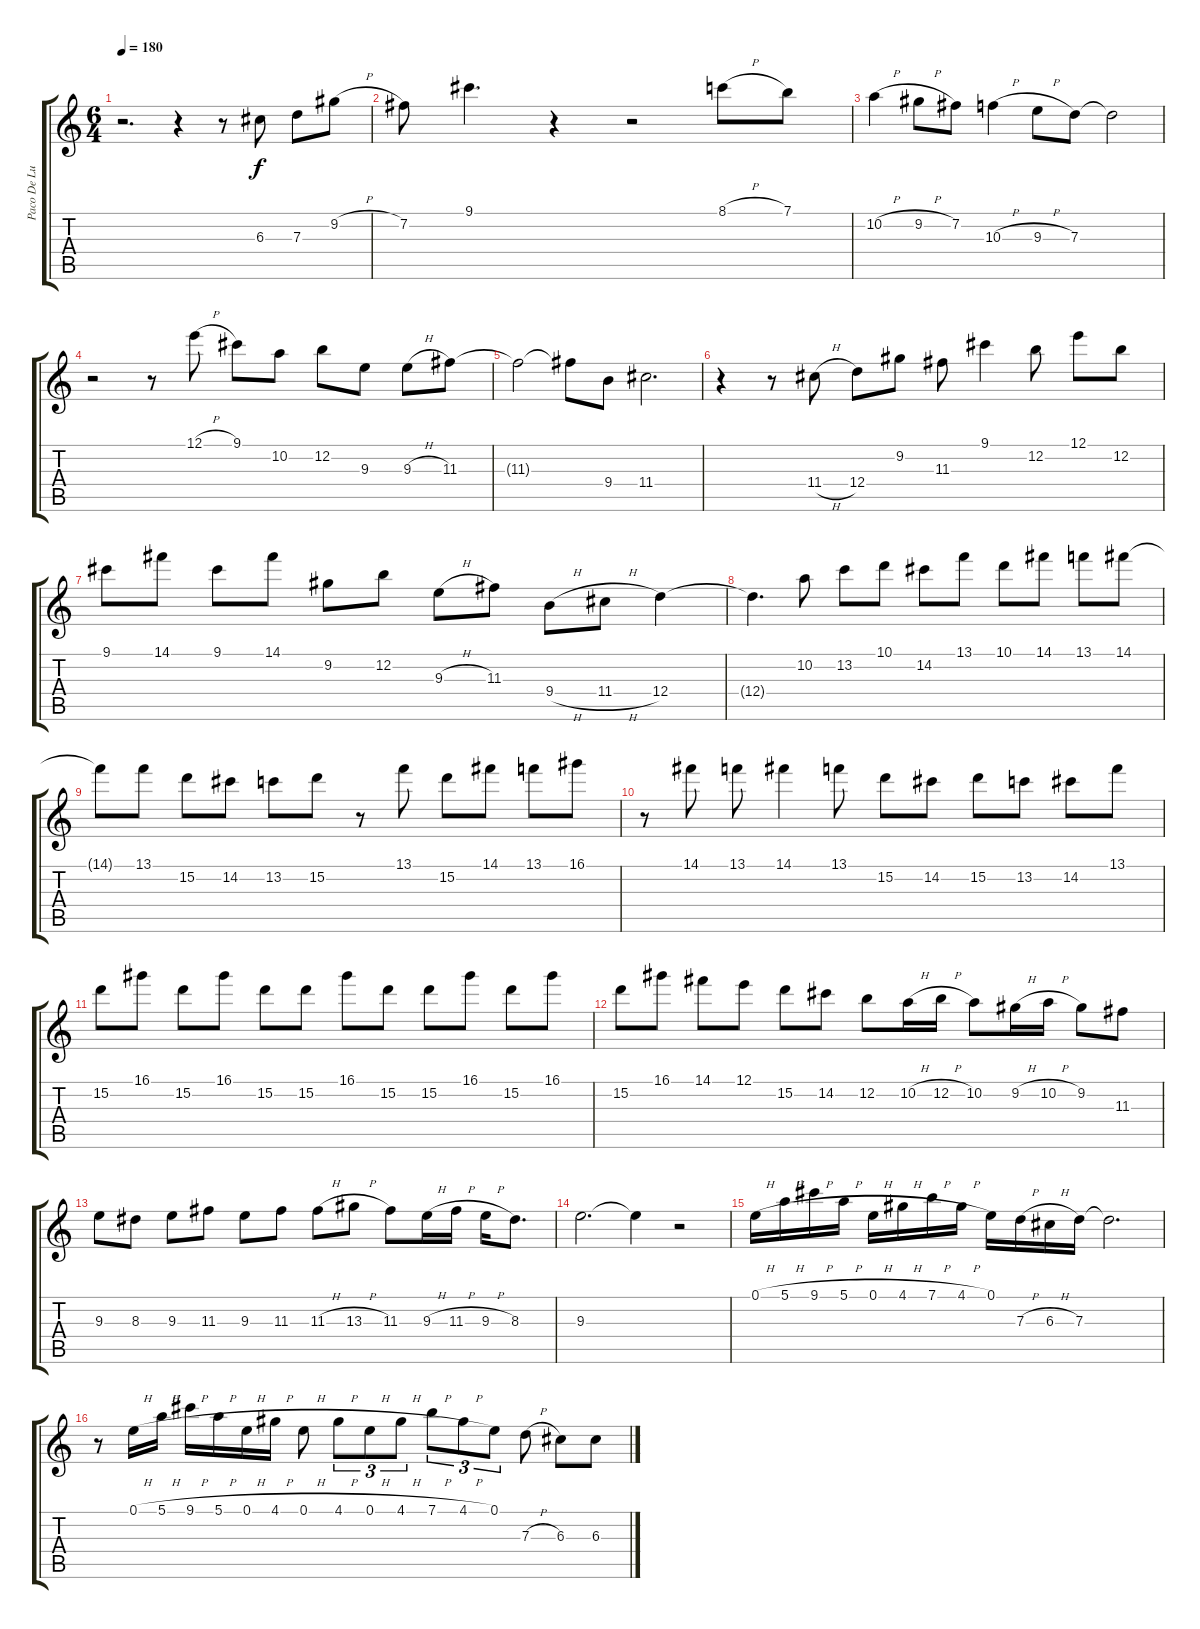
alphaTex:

\track ("Paco De Lucia" "Paco De Lu") {instrument acousticguitarsteel}
\staff {score tabs}
\tuning (E4 B3 G3 D3 A2 E2) {hide}
\ts (6 4)
\tempo 180
\clef g2
\ks c
r.2{d dy f} r.4 r.8 6.3.8 7.3.8 9.2{h}.8 |
7.2.8 9.1.4{d} r.4 r.2 8.1{h}.8 7.1.8 |
10.2{h}.4 9.2{h}.8 7.2.8 10.3{h}.4 9.3{h}.8 7.3.8 7.3{t}.2 |
r.2 r.8 12.1{h}.8 9.1.8 10.2.8 12.2.8 9.3.8 9.3{h}.8 11.3.8 |
11.3{t}.2 11.3{t}.8 9.4.8 11.4.2{d} |
r.4 r.8 11.4{h}.8 12.4.8 9.2.8 11.3.8 9.1.4 12.2.8 12.1.8 12.2.8 |
9.1.8 14.1.8 9.1.8 14.1.8 9.2.8 12.2.8 9.3{h}.8 11.3.8 9.4{h}.8 11.4{h}.8 12.4.4 |
12.4{t}.4{d} 10.2.8 13.2.8 10.1.8 14.2.8 13.1.8 10.1.8 14.1.8 13.1.8 14.1.8 |
14.1{t}.8 13.1.8 15.2.8 14.2.8 13.2.8 15.2.8 r.8 13.1.8 15.2.8 14.1.8 13.1.8 16.1.8 |
r.8 14.1.8 13.1.8 14.1.4 13.1.8 15.2.8 14.2.8 15.2.8 13.2.8 14.2.8 13.1.8 |
15.2.8 16.1.8 15.2.8 16.1.8 15.2.8 15.2.8 16.1.8 15.2.8 15.2.8 16.1.8 15.2.8 16.1.8 |
15.2.8 16.1.8 14.1.8 12.1.8 15.2.8 14.2.8 12.2.8 10.2{h}.16 12.2{h}.16 10.2.8 9.2{h}.16 10.2{h}.16 9.2.8 11.3.8 |
9.3.8 8.3.8 9.3.8 11.3.8 9.3.8 11.3.8 11.3{h}.8 13.3{h}.8 11.3.8 9.3{h}.16 11.3{h}.16 9.3{h}.16 8.3.8{d} |
9.3.2{d} 9.3{t}.4 r.2 |
0.1{h}.16 5.1{h}.16 9.1{h}.16 5.1{h}.16 0.1{h}.16 4.1{h}.16 7.1{h}.16 4.1{h}.16 0.1.16 7.3{h}.16 6.3{h}.16 7.3.16 7.3{t}.2{d} |
r.8 0.1{h}.16 5.1{h}.16 9.1{h}.16 5.1{h}.16 0.1{h}.16 4.1{h}.16 0.1{h}.8 4.1{h}.8{tu (3 2)} 0.1{h}.8{tu (3 2)} 4.1{h}.8{tu (3 2)} 7.1{h}.8{tu (3 2)} 4.1{h}.8{tu (3 2)} 0.1.8{tu (3 2)} 7.3{h}.8 6.3.8 6.3.8
